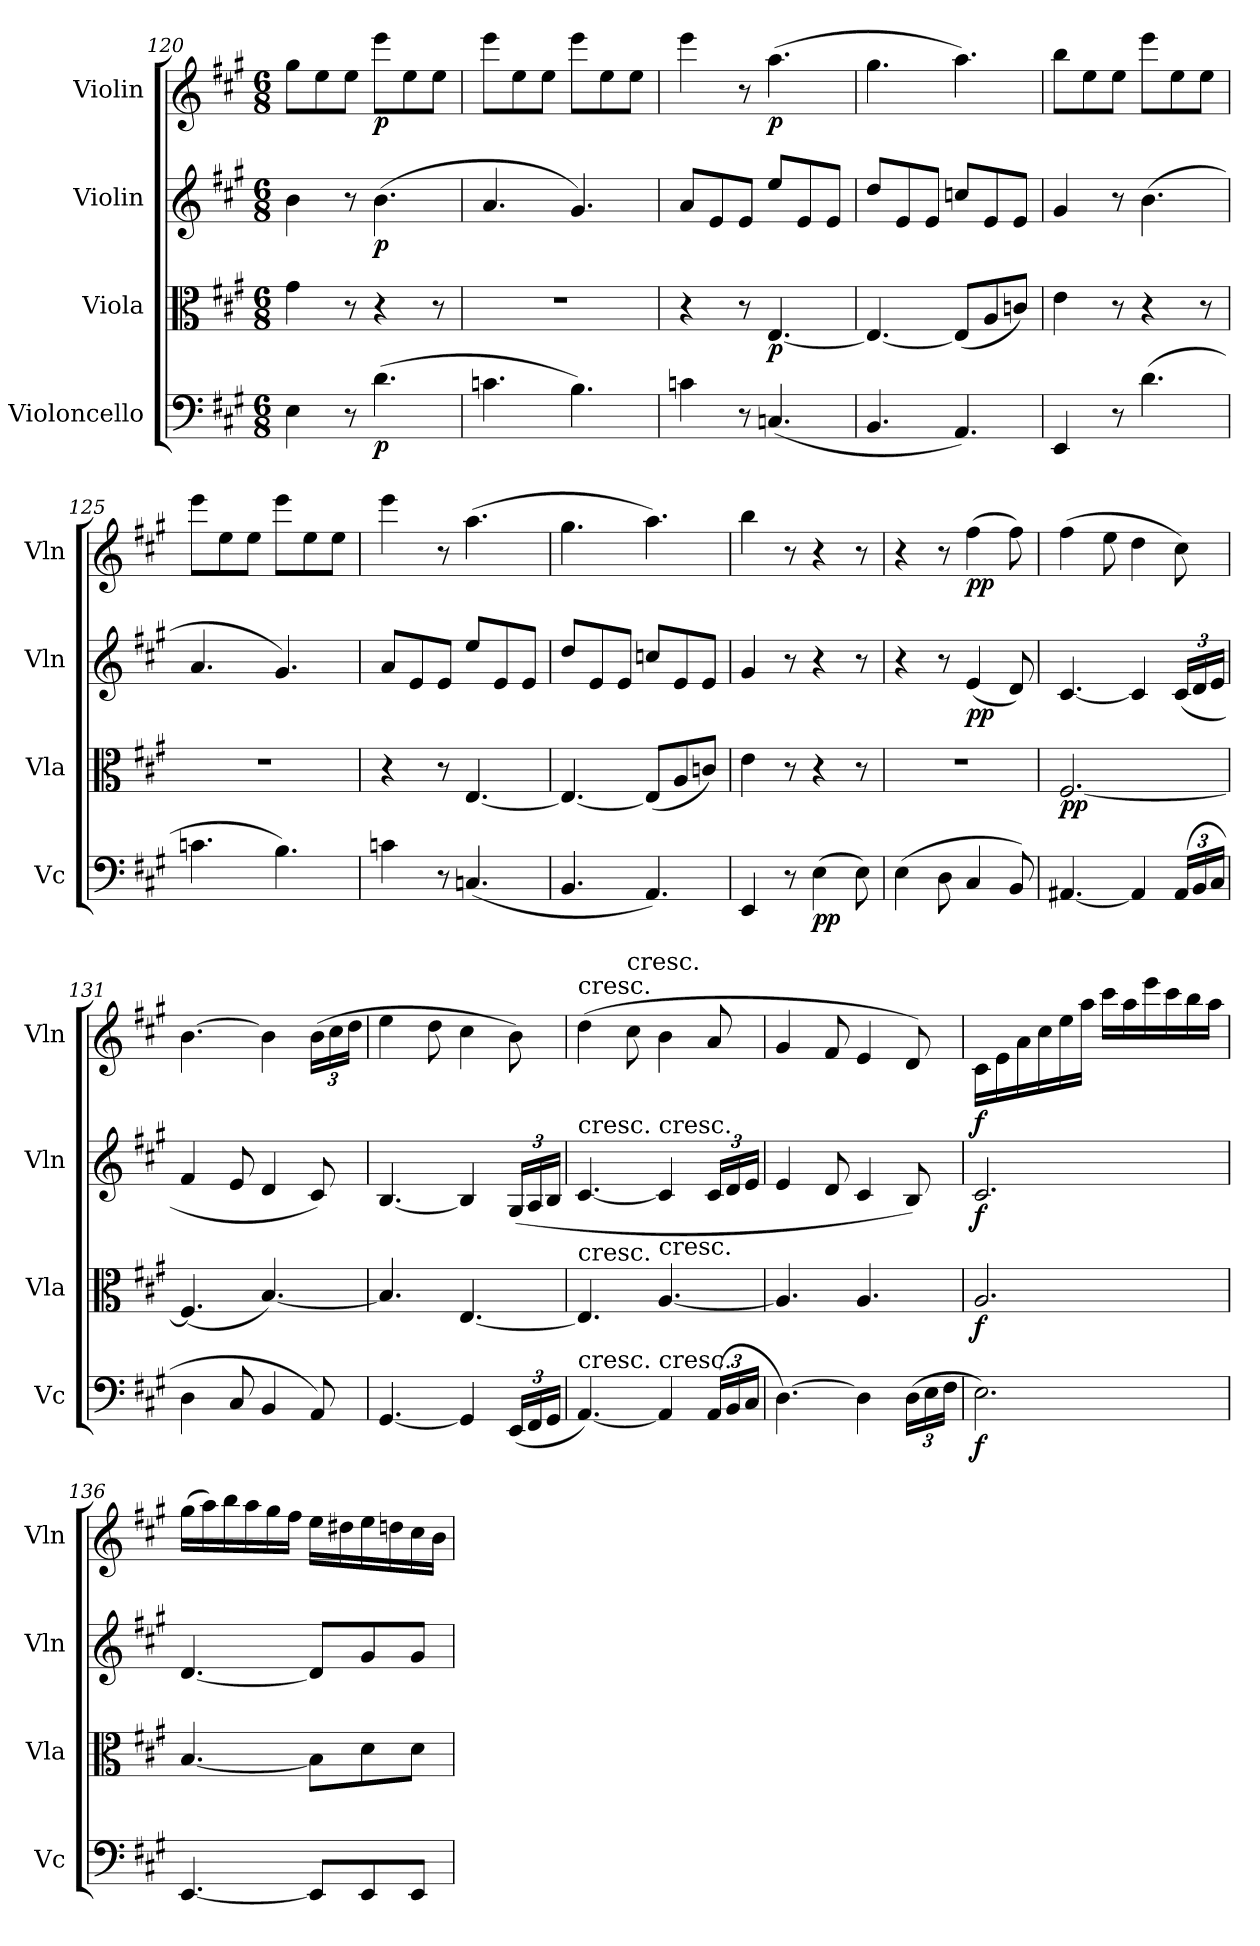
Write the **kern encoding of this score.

**kern	**dynam	**kern	**dynam	**kern	**dynam	**kern	**dynam
*part4	*part4	*part3	*part3	*part2	*part2	*part1	*part1
*staff4	*staff4	*staff3	*staff3	*staff2	*staff2	*staff1	*staff1
*I"Violoncello	*	*I"Viola	*	*I"Violin	*	*I"Violin	*
*I'Vc	*	*I'Vla	*	*I'Vln	*	*I'Vln	*
*clefF4	*	*clefC3	*	*clefG2	*	*clefG2	*
*k[f#c#g#]	*	*k[f#c#g#]	*	*k[f#c#g#]	*	*k[f#c#g#]	*
*A:	*	*A:	*	*A:	*	*A:	*
*M6/8	*	*M6/8	*	*M6/8	*	*M6/8	*
=120	=120	=120	=120	=120	=120	=120	=120
4E\	.	4g#\	.	4b\	.	8gg#\L	.
.	.	.	.	.	.	8ee\	.
8r	.	8r	.	8r	.	8ee\J	.
(4.d\	p	4r	.	(4.b\	p	8eee\L	p
.	.	.	.	.	.	8ee\	.
.	.	8r	.	.	.	8ee\J	.
=121	=121	=121	=121	=121	=121	=121	=121
4.cn\	.	2.r	.	4.a/	.	8eee\L	.
.	.	.	.	.	.	8ee\	.
.	.	.	.	.	.	8ee\J	.
4.B\)	.	.	.	4.g#/)	.	8eee\L	.
.	.	.	.	.	.	8ee\	.
.	.	.	.	.	.	8ee\J	.
=122	=122	=122	=122	=122	=122	=122	=122
4cn\	.	4r	.	8a/L	.	4eee\	.
.	.	.	.	8e/	.	.	.
8r	.	8r	.	8e/J	.	8r	.
(4.Cn/	.	[4.E/	p	8ee/L	.	(4.aa\	p
.	.	.	.	8e/	.	.	.
.	.	.	.	8e/J	.	.	.
=123	=123	=123	=123	=123	=123	=123	=123
4.BB/	.	4.E/_	.	8dd/L	.	4.gg#\	.
.	.	.	.	8e/	.	.	.
.	.	.	.	8e/J	.	.	.
4.AA/)	.	(8E/L]	.	8ccn/L	.	4.aa\)	.
.	.	8A/	.	8e/	.	.	.
.	.	8cn/J)	.	8e/J	.	.	.
=124	=124	=124	=124	=124	=124	=124	=124
4EE/	.	4e\	.	4g#/	.	8bb\L	.
.	.	.	.	.	.	8ee\	.
8r	.	8r	.	8r	.	8ee\J	.
(4.d\	.	4r	.	(4.b\	.	8eee\L	.
.	.	.	.	.	.	8ee\	.
.	.	8r	.	.	.	8ee\J	.
=125	=125	=125	=125	=125	=125	=125	=125
4.cn\	.	2.r	.	4.a/	.	8eee\L	.
.	.	.	.	.	.	8ee\	.
.	.	.	.	.	.	8ee\J	.
4.B\)	.	.	.	4.g#/)	.	8eee\L	.
.	.	.	.	.	.	8ee\	.
.	.	.	.	.	.	8ee\J	.
=126	=126	=126	=126	=126	=126	=126	=126
4cn\	.	4r	.	8a/L	.	4eee\	.
.	.	.	.	8e/	.	.	.
8r	.	8r	.	8e/J	.	8r	.
(4.Cn/	.	[4.E/	.	8ee/L	.	(4.aa\	.
.	.	.	.	8e/	.	.	.
.	.	.	.	8e/J	.	.	.
=127	=127	=127	=127	=127	=127	=127	=127
4.BB/	.	4.E/_	.	8dd/L	.	4.gg#\	.
.	.	.	.	8e/	.	.	.
.	.	.	.	8e/J	.	.	.
4.AA/)	.	(8E/L]	.	8ccn/L	.	4.aa\)	.
.	.	8A/	.	8e/	.	.	.
.	.	8cn/J)	.	8e/J	.	.	.
=128	=128	=128	=128	=128	=128	=128	=128
4EE/	.	4e\	.	4g#/	.	4bb\	.
8r	.	8r	.	8r	.	8r	.
(4E\	pp	4r	.	4r	.	4r	.
8E\)	.	8r	.	8r	.	8r	.
=129	=129	=129	=129	=129	=129	=129	=129
(4E\	.	2.r	.	4r	.	4r	.
8D\	.	.	.	8r	.	8r	.
4C#/	.	.	.	(4e/	pp	(4ff#\	pp
8BB/)	.	.	.	8d/)	.	8ff#\)	.
=130	=130	=130	=130	=130	=130	=130	=130
[4.AA#X/	.	[2.F#/	pp	[4.c#/	.	(4ff#\	.
.	.	.	.	.	.	8ee\	.
4AA#/]	.	.	.	4c#/]	.	4dd\	.
(24AA#/LL	.	.	.	(24c#/LL	.	8cc#\)	.
24BB/	.	.	.	24d/	.	.	.
24C#/JJ	.	.	.	24e/JJ	.	.	.
=131	=131	=131	=131	=131	=131	=131	=131
4D\	.	(4.F#/]	.	4f#/	.	[4.b\	.
8C#/	.	.	.	8e/	.	.	.
4BB/	.	[4.B/)	.	4d/	.	4b\]	.
8AA/)	.	.	.	8c#/)	.	(24b\LL	.
.	.	.	.	.	.	24cc#\	.
.	.	.	.	.	.	24dd\JJ	.
=132	=132	=132	=132	=132	=132	=132	=132
[4.GG#/	.	4.B/]	.	[4.B/	.	4ee\	.
.	.	.	.	.	.	8dd\	.
4GG#/]	.	[4.E/	.	4B/]	.	4cc#\	.
(24EE/LL	.	.	.	(24G#/LL	.	8b\)	.
24FF#/	.	.	.	24A/	.	.	.
24GG#/JJ	.	.	.	24B/JJ	.	.	.
=133	=133	=133	=133	=133	=133	=133	=133
!	!	!	!	!	!	!LO:TX:t=cresc.	!
!	!	!	!	!LO:TX:t=cresc.	!	!	!
!	!	!LO:TX:t=cresc.	!	!	!	!	!
!LO:TX:t=cresc.	!	!	!	!	!	!	!
[4.AA/)	.	4.E/]	.	[4.c#/	.	(4dd\	.
!	!	!	!	!	!	!LO:TX:t=cresc.	!
.	.	.	.	.	.	8cc#\	.
!	!	!	!	!LO:TX:t=cresc.	!	!	!
!	!	!LO:TX:t=cresc.	!	!	!	!	!
!LO:TX:t=cresc.	!	!	!	!	!	!	!
4AA/]	.	[4.A/	.	4c#/]	.	4b\	.
(24AA/LL	.	.	.	24c#/LL	.	8a/	.
24BB/	.	.	.	24d/	.	.	.
24C#/JJ	.	.	.	24e/JJ	.	.	.
=134	=134	=134	=134	=134	=134	=134	=134
[4.D\)	.	4.A/]	.	4e/	.	4g#/	.
.	.	.	.	8d/	.	8f#/	.
4D\]	.	4.A/	.	4c#/	.	4e/	.
(24D\LL	.	.	.	8B/)	.	8d/)	.
24E\	.	.	.	.	.	.	.
24F#\JJ	.	.	.	.	.	.	.
=135	=135	=135	=135	=135	=135	=135	=135
2.E\)	f	2.A/	f	2.c#/	f	16c#\LL	f
.	.	.	.	.	.	16e\	.
.	.	.	.	.	.	16a\	.
.	.	.	.	.	.	16cc#\	.
.	.	.	.	.	.	16ee\	.
.	.	.	.	.	.	16aa\JJ	.
.	.	.	.	.	.	16ccc#\LL	.
.	.	.	.	.	.	16aa\	.
.	.	.	.	.	.	16eee\	.
.	.	.	.	.	.	16ccc#\	.
.	.	.	.	.	.	16bb\	.
.	.	.	.	.	.	16aa\JJ	.
=136	=136	=136	=136	=136	=136	=136	=136
[4.EE/	.	[4.B/	.	[4.d/	.	(16gg#\LL	.
.	.	.	.	.	.	16aa\)	.
.	.	.	.	.	.	16bb\	.
.	.	.	.	.	.	16aa\	.
.	.	.	.	.	.	16gg#\	.
.	.	.	.	.	.	16ff#\JJ	.
8EE/L]	.	8B\L]	.	8d/L]	.	16ee\LL	.
.	.	.	.	.	.	16dd#X\	.
8EE/	.	8d\	.	8g#/	.	16ee\	.
.	.	.	.	.	.	16ddn\	.
8EE/J	.	8d\J	.	8g#/J	.	16cc#\	.
.	.	.	.	.	.	16b\JJ	.
=	=	=	=	=	=	=	=
*-	*-	*-	*-	*-	*-	*-	*-
